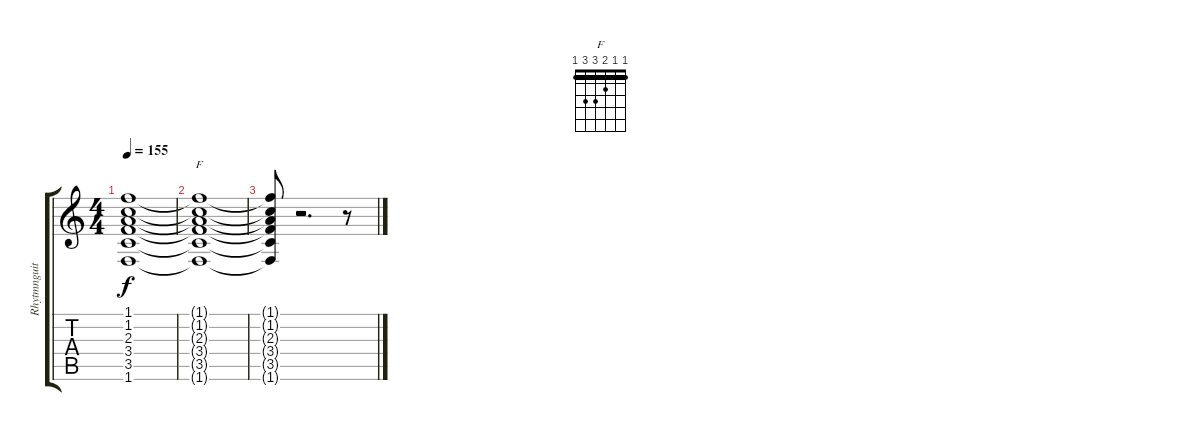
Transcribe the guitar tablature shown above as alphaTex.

\track ("Rhytmnguitar" "Rhytmnguit") {instrument overdrivenguitar}
\staff {score tabs}
\tuning (E4 B3 G3 D3 A2 E2) {hide}
\chord ("F" 1 1 2 3 3 1) {barre 1}
\ts (4 4)
\tempo 155
\clef g2
\ks c
(1.1{t} 1.2{t} 2.3{t} 3.4{t} 3.5{t} 1.6{t}).1{dy f} |
(1.1{t} 1.2{t} 2.3{t} 3.4{t} 3.5{t} 1.6{t}).1{ch "F"} |
(1.1{t} 1.2{t} 2.3{t} 3.4{t} 3.5{t} 1.6{t}).8 r.2{d} r.8
